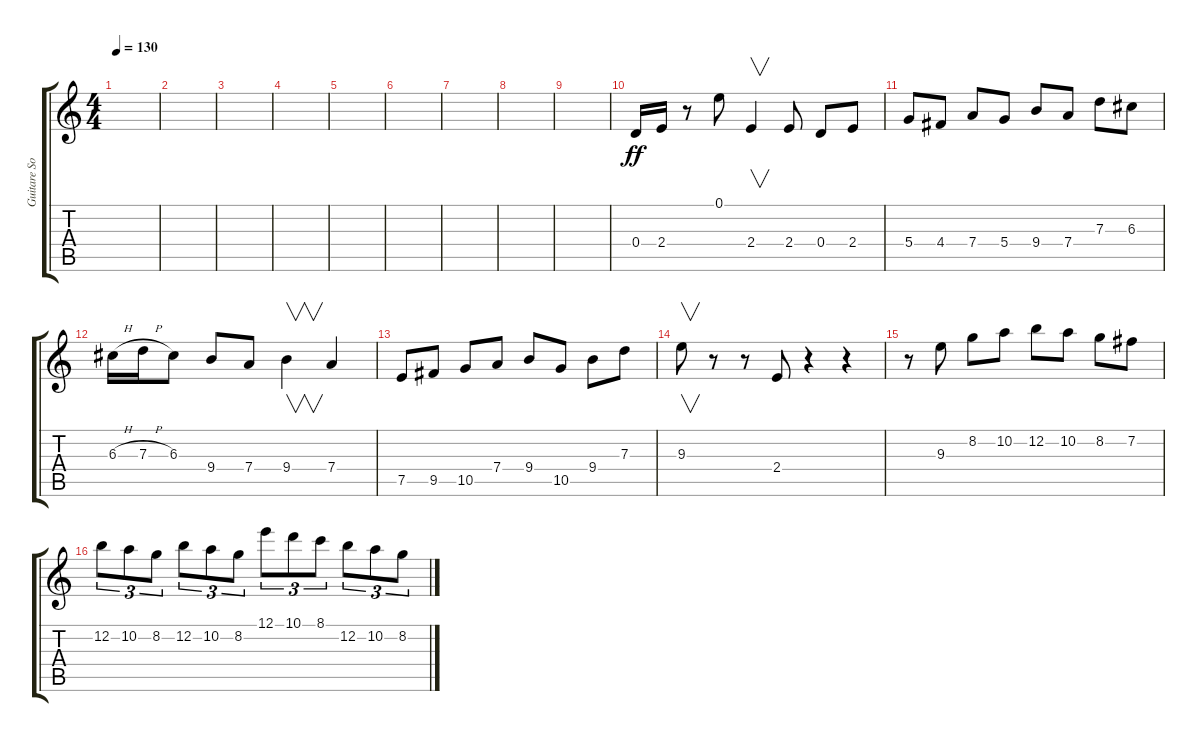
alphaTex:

\track ("Guitare Solo" "Guitare So") {instrument distortionguitar}
\staff {score tabs}
\tuning (E4 B3 G3 D3 A2 D2) {hide}
\ts (4 4)
\tempo 130
\clef g2
\ks c
|
|
|
|
|
|
|
|
|
0.4.16{dy ff} 2.4.16 r.8 0.1.8 2.4.4{v} 2.4.8 0.4.8 2.4.8 |
5.4.8 4.4.8 7.4.8 5.4.8 9.4.8 7.4.8 7.3.8 6.3.8 |
6.3{h}.16 7.3{h}.16 6.3.8 9.4.8 7.4.8 9.4.4{v} 7.4.4 |
7.5.8 9.5.8 10.5.8 7.4.8 9.4.8 10.5.8 9.4.8 7.3.8 |
9.3.8{v} r.8 r.8 2.4.8 r.4 r.4 |
r.8 9.3.8 8.2.8 10.2.8 12.2.8 10.2.8 8.2.8 7.2.8 |
12.2.8{tu (3 2)} 10.2.8{tu (3 2)} 8.2.8{tu (3 2)} 12.2.8{tu (3 2)} 10.2.8{tu (3 2)} 8.2.8{tu (3 2)} 12.1.8{tu (3 2)} 10.1.8{tu (3 2)} 8.1.8{tu (3 2)} 12.2.8{tu (3 2)} 10.2.8{tu (3 2)} 8.2.8{tu (3 2)}
